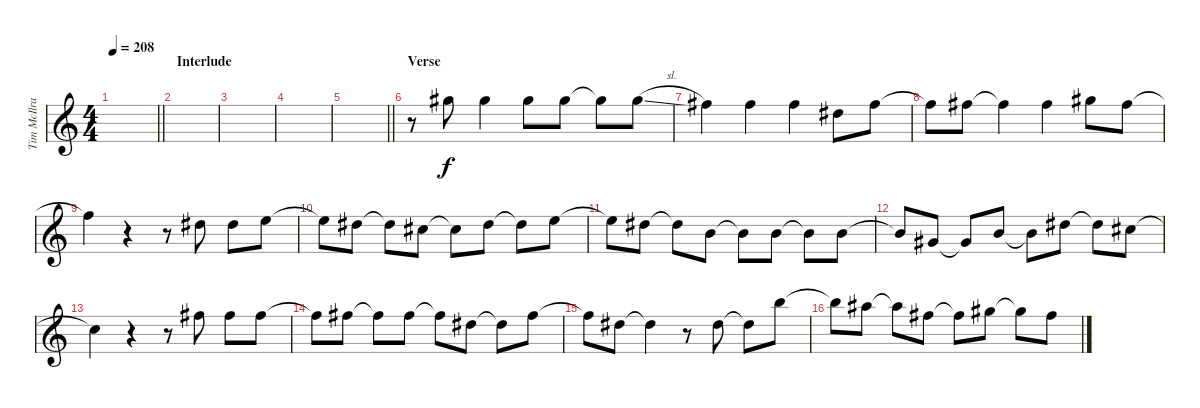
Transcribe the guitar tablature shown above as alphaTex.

\track ("Tim McIlrath - Vocals" "Tim McIlra") {instrument distortionguitar}
\staff {score}
\tuning (Eb4 Bb3 Gb3 Db3 Ab2 Eb2) {hide}
\ts (4 4)
\tempo 208
\clef g2
\barLineRight lightlight
\ks c
|
\section ("" "Interlude")
|
|
|
\barLineRight lightlight
|
\section ("" "Verse")
r.8 10.2.8 10.2.4 10.2.8 10.2.8 10.2{t}.8 10.2{sl}.8 |
8.2.4 8.2.4 8.2.4 5.2.8 8.2.8 |
8.2{t}.8 8.2.8 8.2{t}.4 8.2.4 10.2.8 8.2.8 |
8.2{t}.4 r.4 r.8 5.2.8 5.2.8 6.2.8 |
6.2{t}.8 5.2.8 5.2{t}.8 3.2.8 3.2{t}.8 5.2.8 5.2{t}.8 6.2.8 |
6.2{t}.8 5.2.8 5.2{t}.8 1.2.8 1.2{t}.8 1.2.8 1.2{t}.8 1.2.8 |
1.2{t}.8 2.3.8 2.3{t}.8 1.2.8 1.2{t}.8 5.2.8 5.2{t}.8 3.2.8 |
3.2{t}.4 r.4 r.8 8.2.8 8.2.8 8.2.8 |
8.2{t}.8 8.2.8 8.2{t}.8 8.2.8 8.2{t}.8 5.2.8 5.2{t}.8 8.2.8 |
8.2{t}.8 5.2.8 5.2{t}.4 r.8 5.2.8 5.2{t}.8 13.2.8 |
13.2{t}.8 12.2.8 12.2{t}.8 8.2.8 8.2{t}.8 10.2.8 10.2{t}.8 8.2.8
